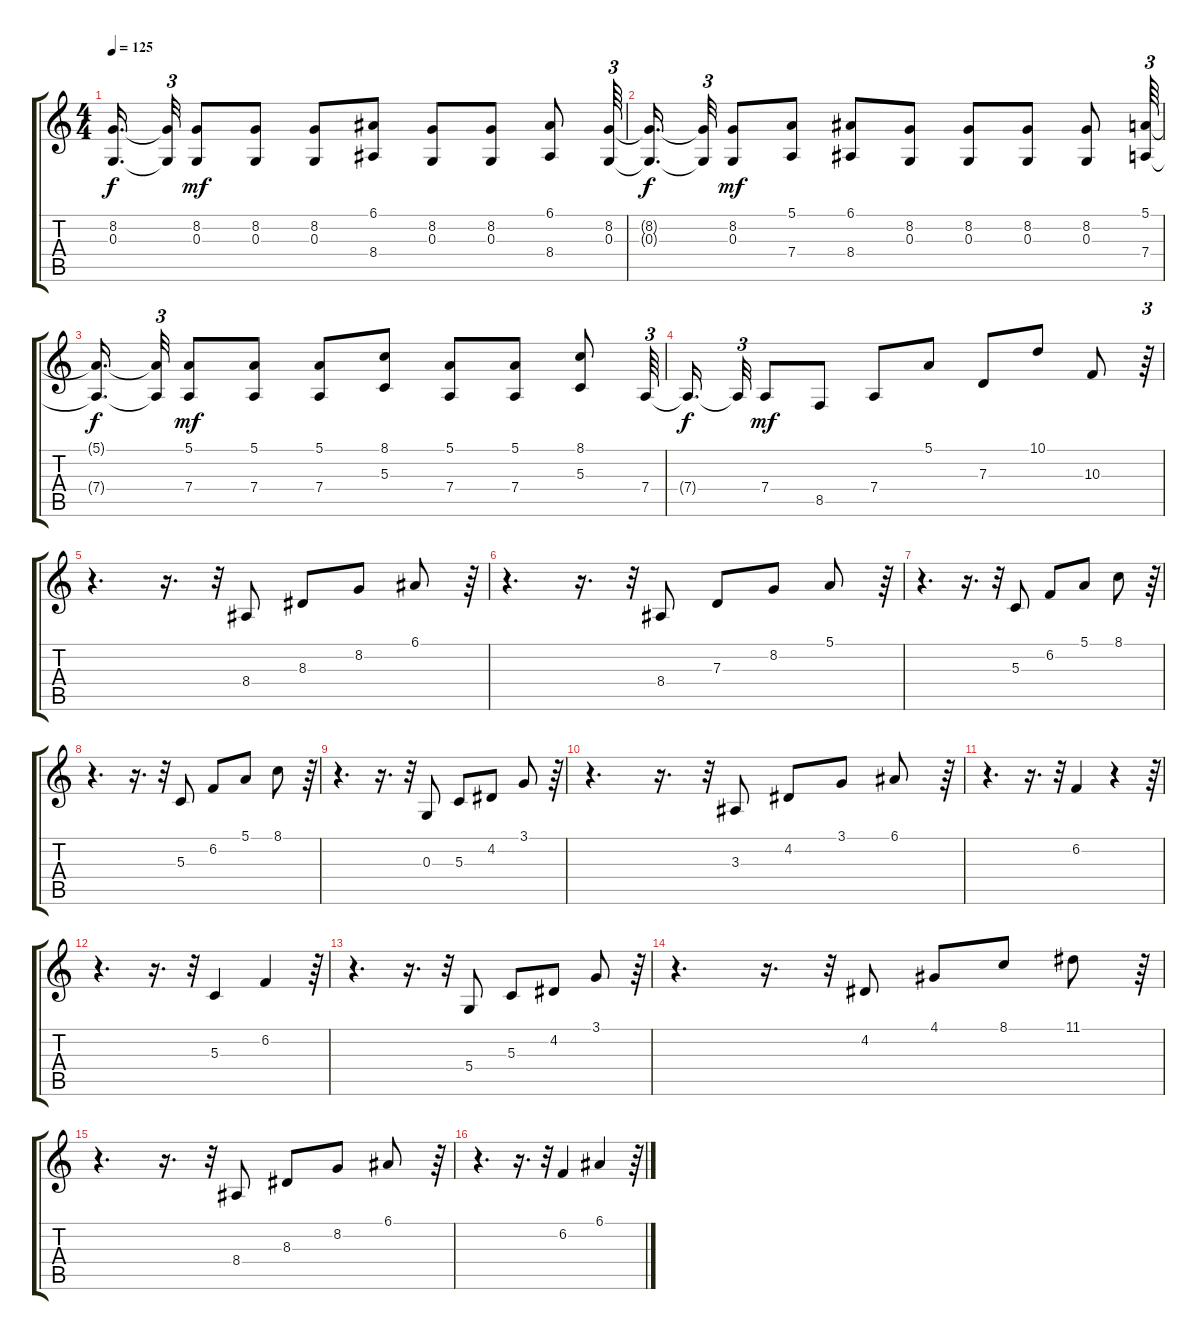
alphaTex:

\track "" {instrument brightacousticpiano}
\staff {score tabs}
\tuning (E4 B3 G3 D3 A2 E2) {hide}
\ts (4 4)
\tempo 125
\clef g2
\ks c
(8.2{t} 0.3{t}).16{d dy f beam splitsecondary} (8.2{t} 0.3{t}).32{tu (3 2)} (8.2 0.3).8{dy mf} (8.2 0.3).8 (8.2 0.3).8 (6.1 8.4).8 (8.2 0.3).8 (8.2 0.3).8 (6.1 8.4).8 (8.2 0.3).64{tu (3 2)} |
(8.2{t} 0.3{t}).16{d dy f beam splitsecondary} (8.2{t} 0.3{t}).32{tu (3 2)} (8.2 0.3).8{dy mf} (5.1 7.4).8 (6.1 8.4).8 (8.2 0.3).8 (8.2 0.3).8 (8.2 0.3).8 (8.2 0.3).8 (5.1 7.4).64{tu (3 2)} |
(5.1{t} 7.4{t}).16{d dy f beam splitsecondary} (5.1{t} 7.4{t}).32{tu (3 2)} (5.1 7.4).8{dy mf} (5.1 7.4).8 (5.1 7.4).8 (8.1 5.3).8 (5.1 7.4).8 (5.1 7.4).8 (8.1 5.3).8 7.4.64{tu (3 2)} |
7.4{t}.16{d dy f beam splitsecondary} 7.4{t}.32{tu (3 2)} 7.4.8{dy mf} 8.5.8 7.4.8 5.1.8 7.3.8 10.1.8 10.3.8 r.64{tu (3 2)} |
r.4{d} r.16{d} r.32{tu (3 2)} 8.4.8 8.3.8 8.2.8 6.1.8 r.64{tu (3 2)} |
r.4{d} r.16{d} r.32{tu (3 2)} 8.4.8 7.3.8 8.2.8 5.1.8 r.64{tu (3 2)} |
r.4{d} r.16{d} r.32{tu (3 2)} 5.3.8 6.2.8 5.1.8 8.1.8 r.64{tu (3 2)} |
r.4{d} r.16{d} r.32{tu (3 2)} 5.3.8 6.2.8 5.1.8 8.1.8 r.64{tu (3 2)} |
r.4{d} r.16{d} r.32{tu (3 2)} 0.3.8 5.3.8 4.2.8 3.1.8 r.64{tu (3 2)} |
r.4{d} r.16{d} r.32{tu (3 2)} 3.3.8 4.2.8 3.1.8 6.1.8 r.64{tu (3 2)} |
r.4{d} r.16{d} r.32{tu (3 2)} 6.2.4 r.4 r.64{tu (3 2)} |
r.4{d} r.16{d} r.32{tu (3 2)} 5.3.4 6.2.4 r.64{tu (3 2)} |
r.4{d} r.16{d} r.32{tu (3 2)} 5.4.8 5.3.8 4.2.8 3.1.8 r.64{tu (3 2)} |
r.4{d} r.16{d} r.32{tu (3 2)} 4.2.8 4.1.8 8.1.8 11.1.8 r.64{tu (3 2)} |
r.4{d} r.16{d} r.32{tu (3 2)} 8.4.8 8.3.8 8.2.8 6.1.8 r.64{tu (3 2)} |
r.4{d} r.16{d} r.32{tu (3 2)} 6.2.4 6.1.4 r.64{tu (3 2)}
